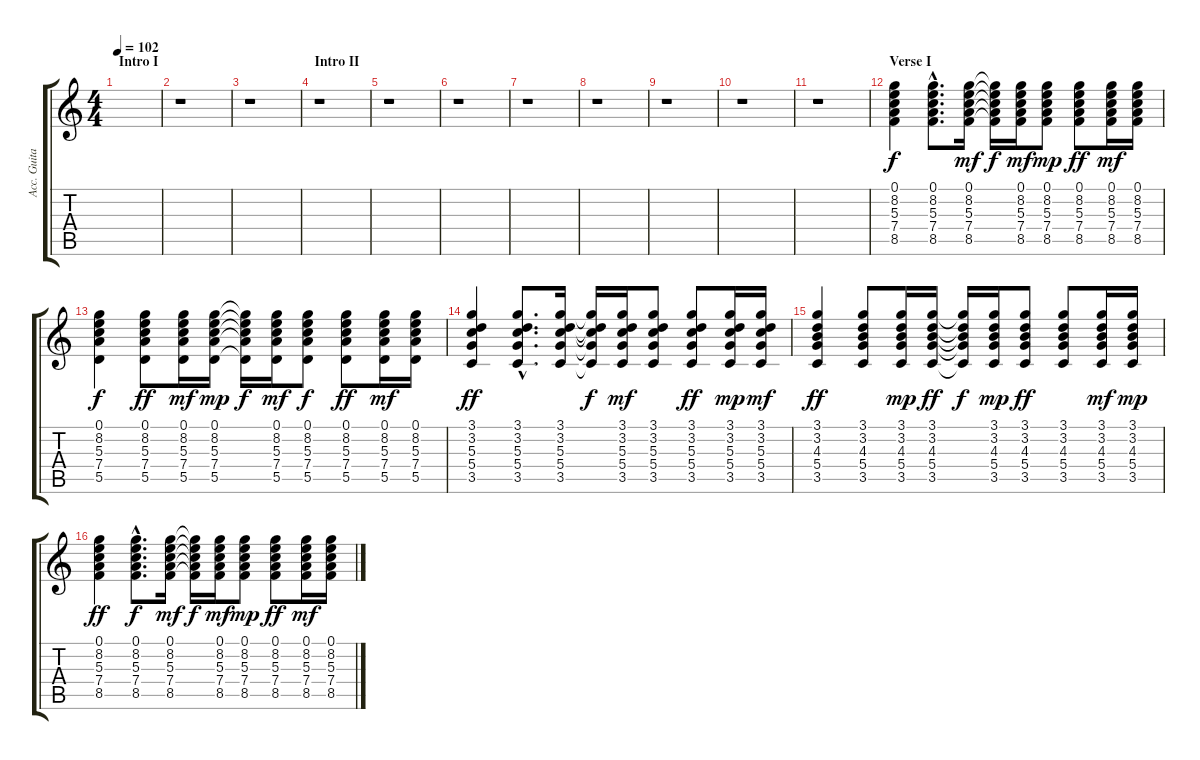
\track ("Acc. Guitar 2" "Acc. Guita") {instrument acousticguitarsteel}
\staff {score tabs}
\tuning (E4 B3 G3 D3 A2 E2) {hide}
\ts (4 4)
\section ("" "Intro I")
\tempo 102
\clef g2
\ks c
|
r.1 |
r.1 |
\section ("" "Intro II")
r.1 |
r.1 |
r.1 |
r.1 |
r.1 |
r.1 |
r.1 |
r.1 |
\section ("" "Verse I")
(0.1 8.2 5.3 7.4 8.5).4 (0.1{hac} 8.2{hac} 5.3{hac} 7.4{hac} 8.5{hac}).8{d dy f} (0.1 8.2 5.3 7.4 8.5).16{dy mf} (0.1{t} 8.2{t} 5.3{t} 7.4{t} 8.5{t}).16{dy f} (0.1 8.2 5.3 7.4 8.5).16{dy mf} (0.1 8.2 5.3 7.4 8.5).8{dy mp} (0.1 8.2 5.3 7.4 8.5).8{dy ff} (0.1 8.2 5.3 7.4 8.5).16{dy mf} (0.1 8.2 5.3 7.4 8.5).16 |
(0.1 8.2 5.3 7.4 5.5).4{dy f} (0.1 8.2 5.3 7.4 5.5).8{dy ff} (0.1 8.2 5.3 7.4 5.5).16{dy mf} (0.1 8.2 5.3 7.4 5.5).16{dy mp} (0.1{t} 8.2{t} 5.3{t} 7.4{t} 5.5{t}).16{dy f} (0.1 8.2 5.3 7.4 5.5).16{dy mf} (0.1 8.2 5.3 7.4 5.5).8{dy f} (0.1 8.2 5.3 7.4 5.5).8{dy ff} (0.1 8.2 5.3 7.4 5.5).16{dy mf} (0.1 8.2 5.3 7.4 5.5).16 |
(3.1 3.2 5.3 5.4 3.5).4{dy ff} (3.1{hac} 3.2{hac} 5.3{hac} 5.4{hac} 3.5{hac}).8{d} (3.1 3.2 5.3 5.4 3.5).16 (3.1{t} 3.2{t} 5.3{t} 5.4{t} 3.5{t}).16{dy f} (3.1 3.2 5.3 5.4 3.5).16{dy mf} (3.1 3.2 5.3 5.4 3.5).8 (3.1 3.2 5.3 5.4 3.5).8{dy ff} (3.1 3.2 5.3 5.4 3.5).16{dy mp} (3.1 3.2 5.3 5.4 3.5).16{dy mf} |
(3.1 3.2 4.3 5.4 3.5).4{dy ff} (3.1 3.2 4.3 5.4 3.5).8 (3.1 3.2 4.3 5.4 3.5).16{dy mp} (3.1 3.2 4.3 5.4 3.5).16{dy ff} (3.1{t} 3.2{t} 4.3{t} 5.4{t} 3.5{t}).16{dy f} (3.1 3.2 4.3 5.4 3.5).16{dy mp} (3.1 3.2 4.3 5.4 3.5).8{dy ff} (3.1 3.2 4.3 5.4 3.5).8 (3.1 3.2 4.3 5.4 3.5).16{dy mf} (3.1 3.2 4.3 5.4 3.5).16{dy mp} |
(0.1 8.2 5.3 7.4 8.5).4{dy ff} (0.1{hac} 8.2{hac} 5.3{hac} 7.4{hac} 8.5{hac}).8{d dy f} (0.1 8.2 5.3 7.4 8.5).16{dy mf} (0.1{t} 8.2{t} 5.3{t} 7.4{t} 8.5{t}).16{dy f} (0.1 8.2 5.3 7.4 8.5).16{dy mf} (0.1 8.2 5.3 7.4 8.5).8{dy mp} (0.1 8.2 5.3 7.4 8.5).8{dy ff} (0.1 8.2 5.3 7.4 8.5).16{dy mf} (0.1 8.2 5.3 7.4 8.5).16
